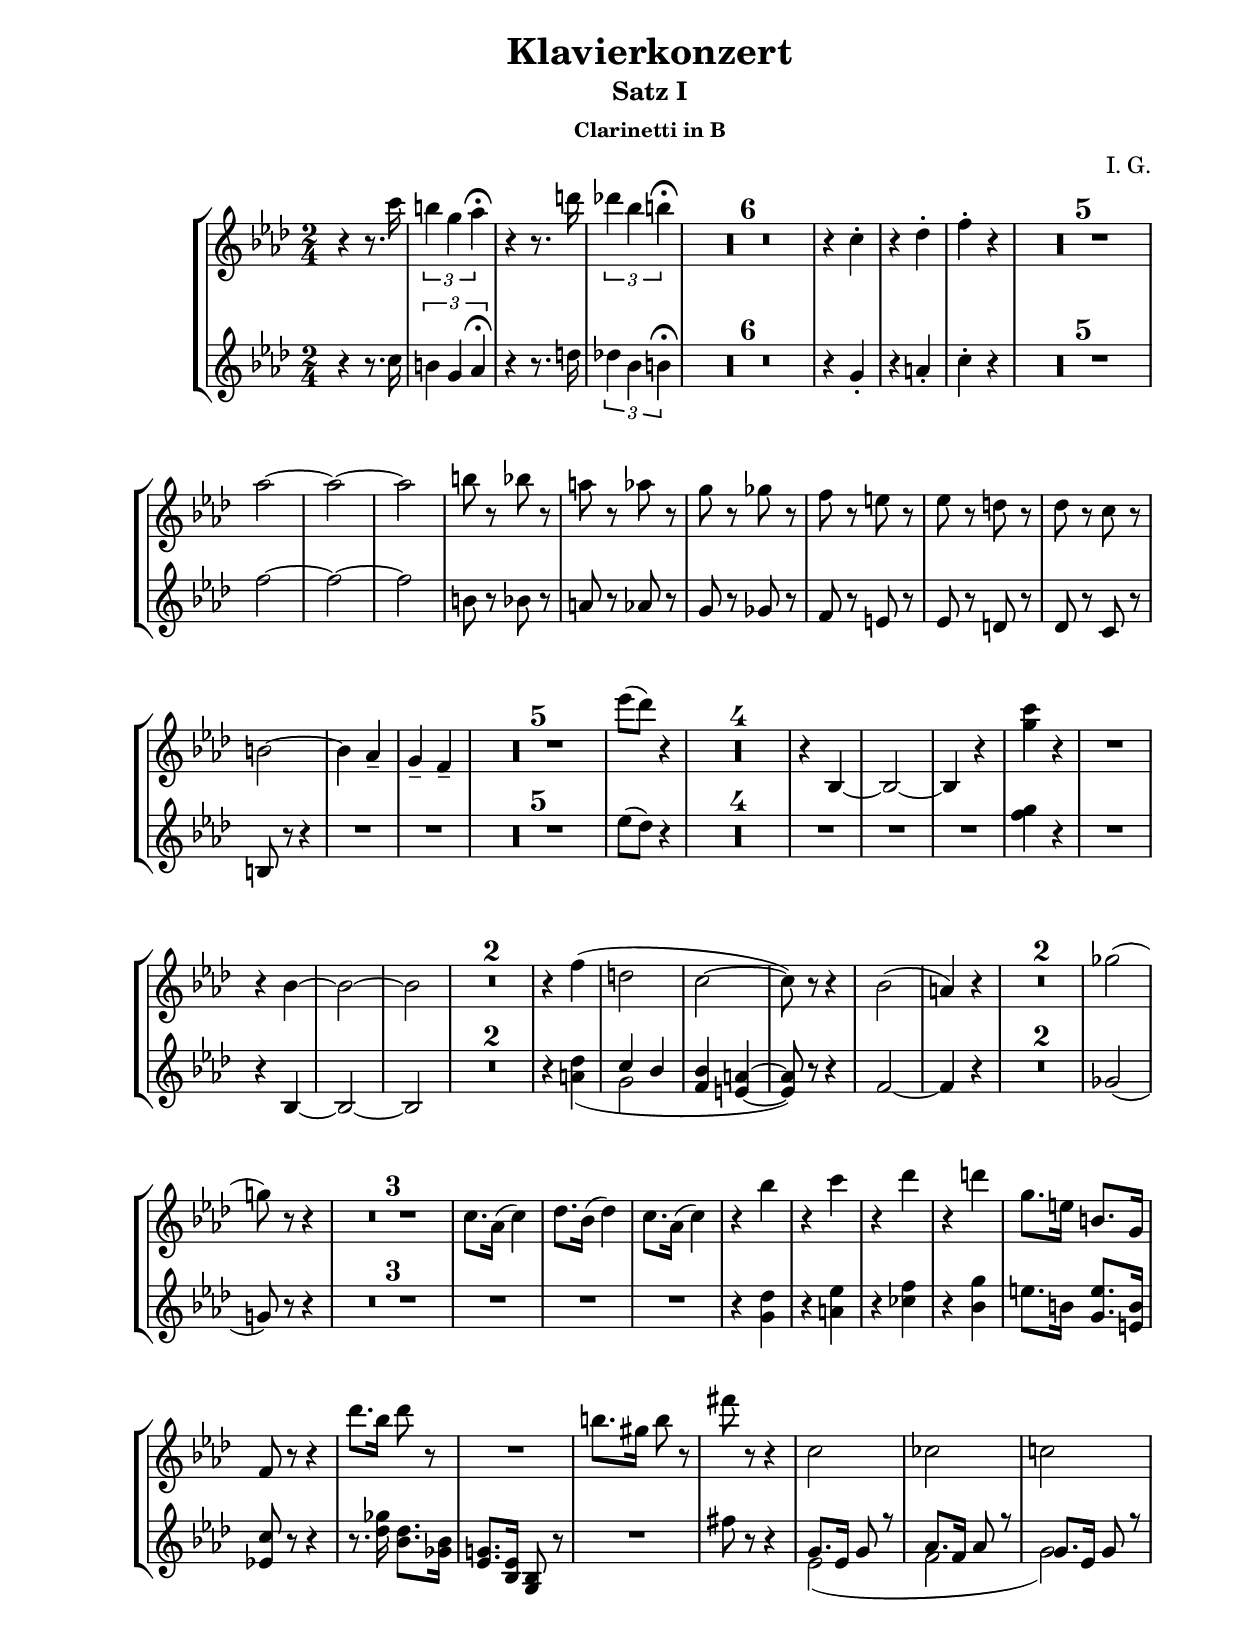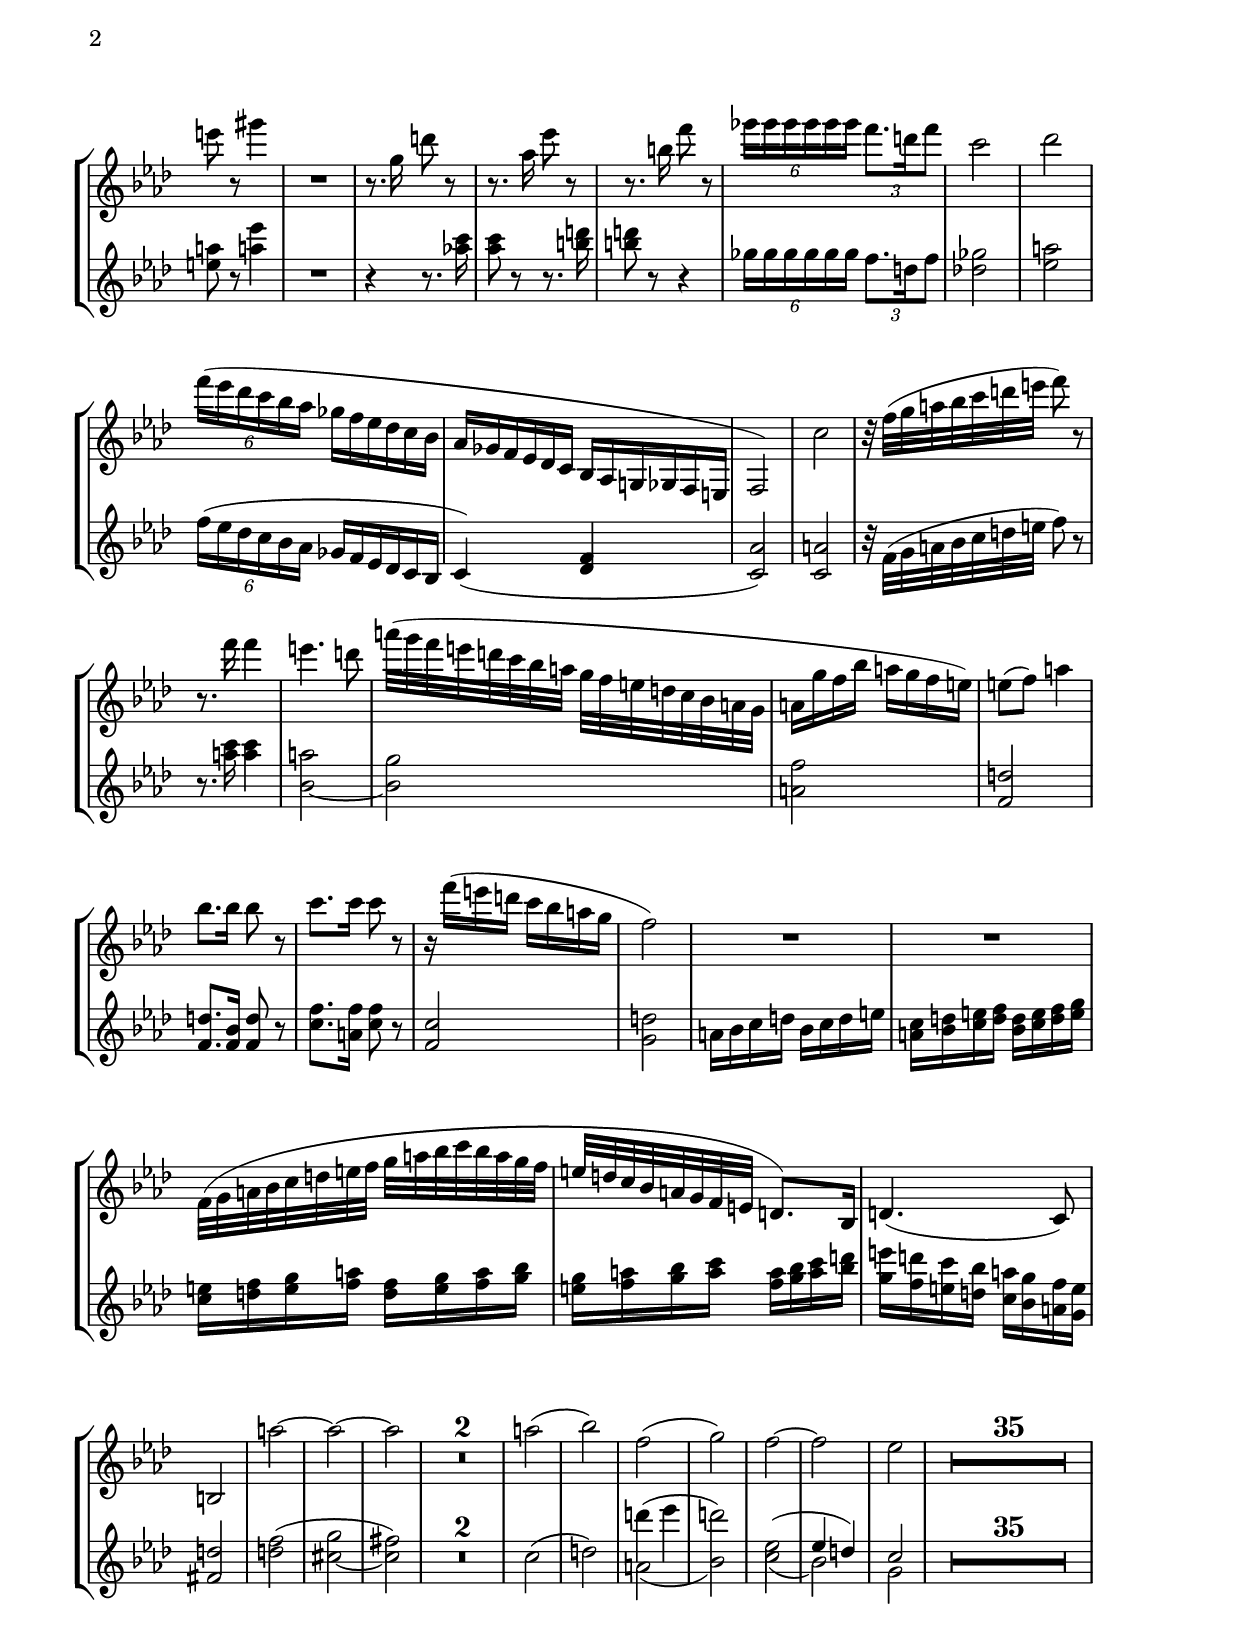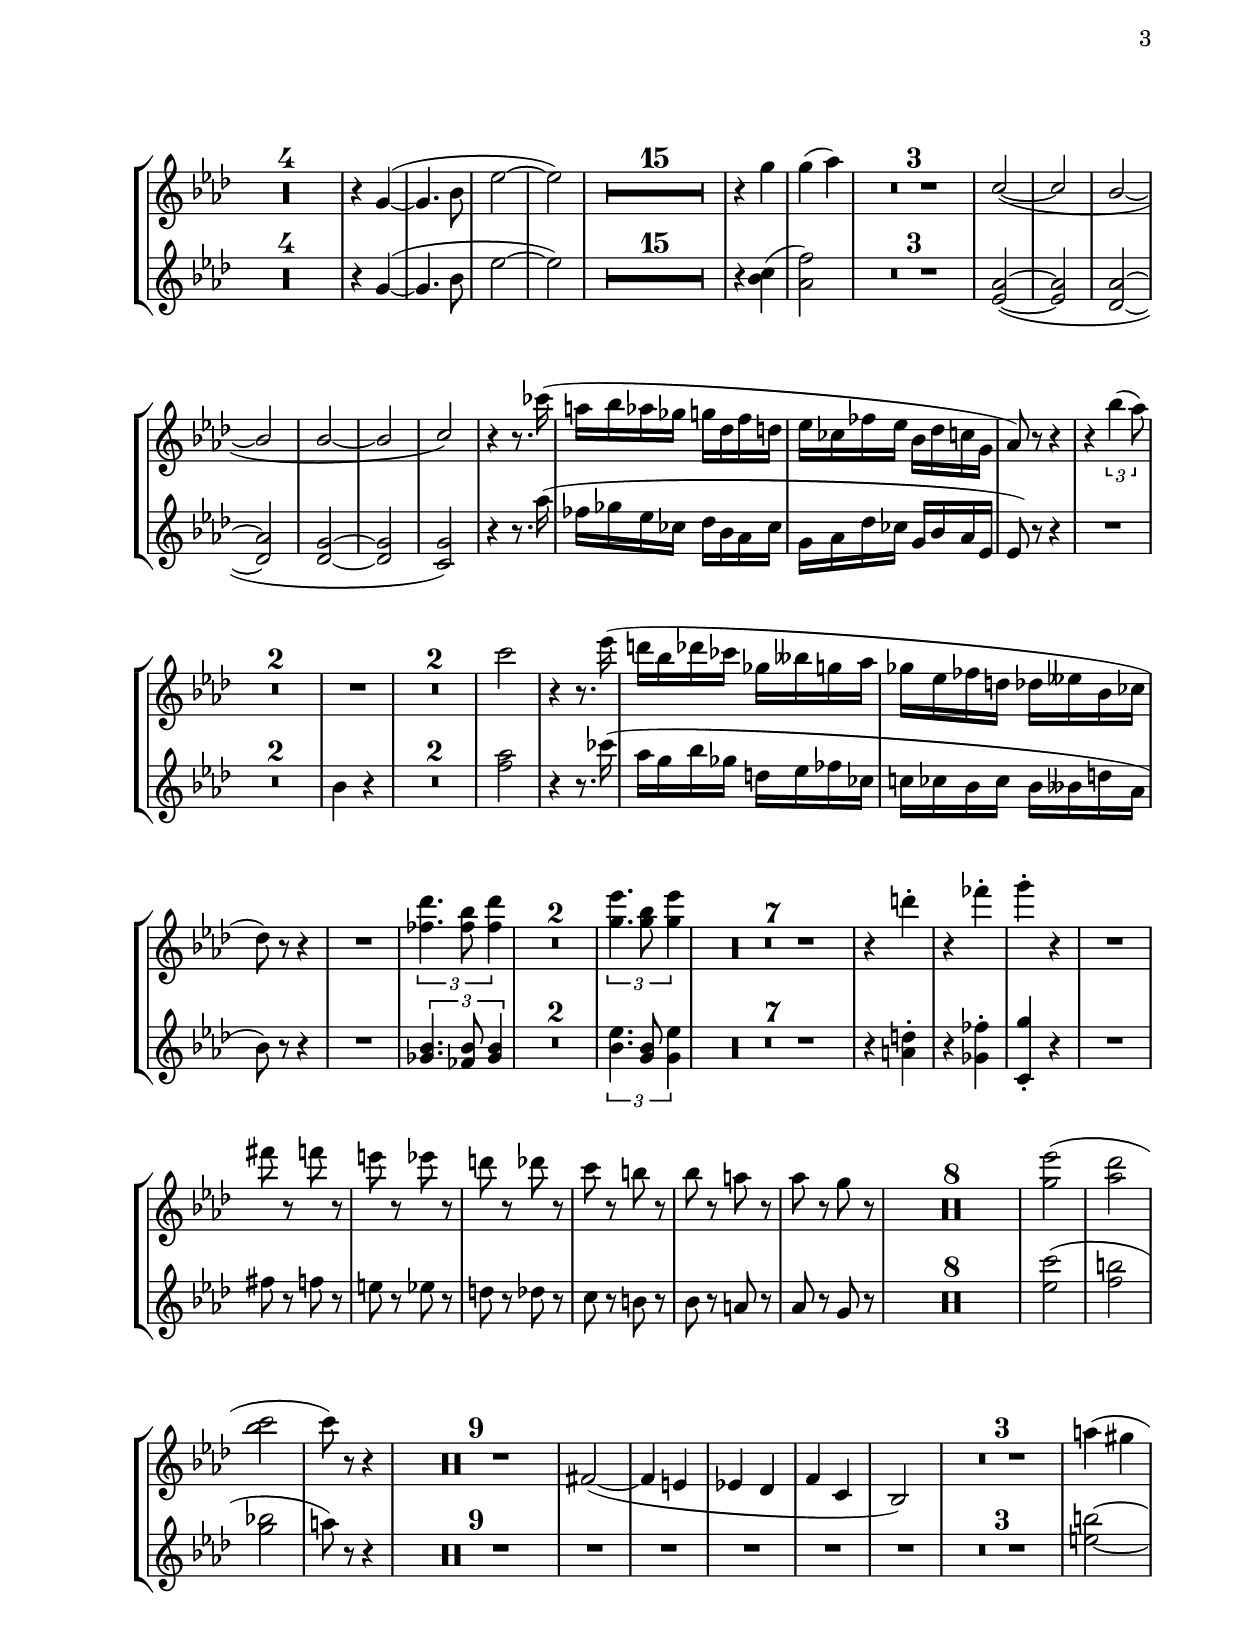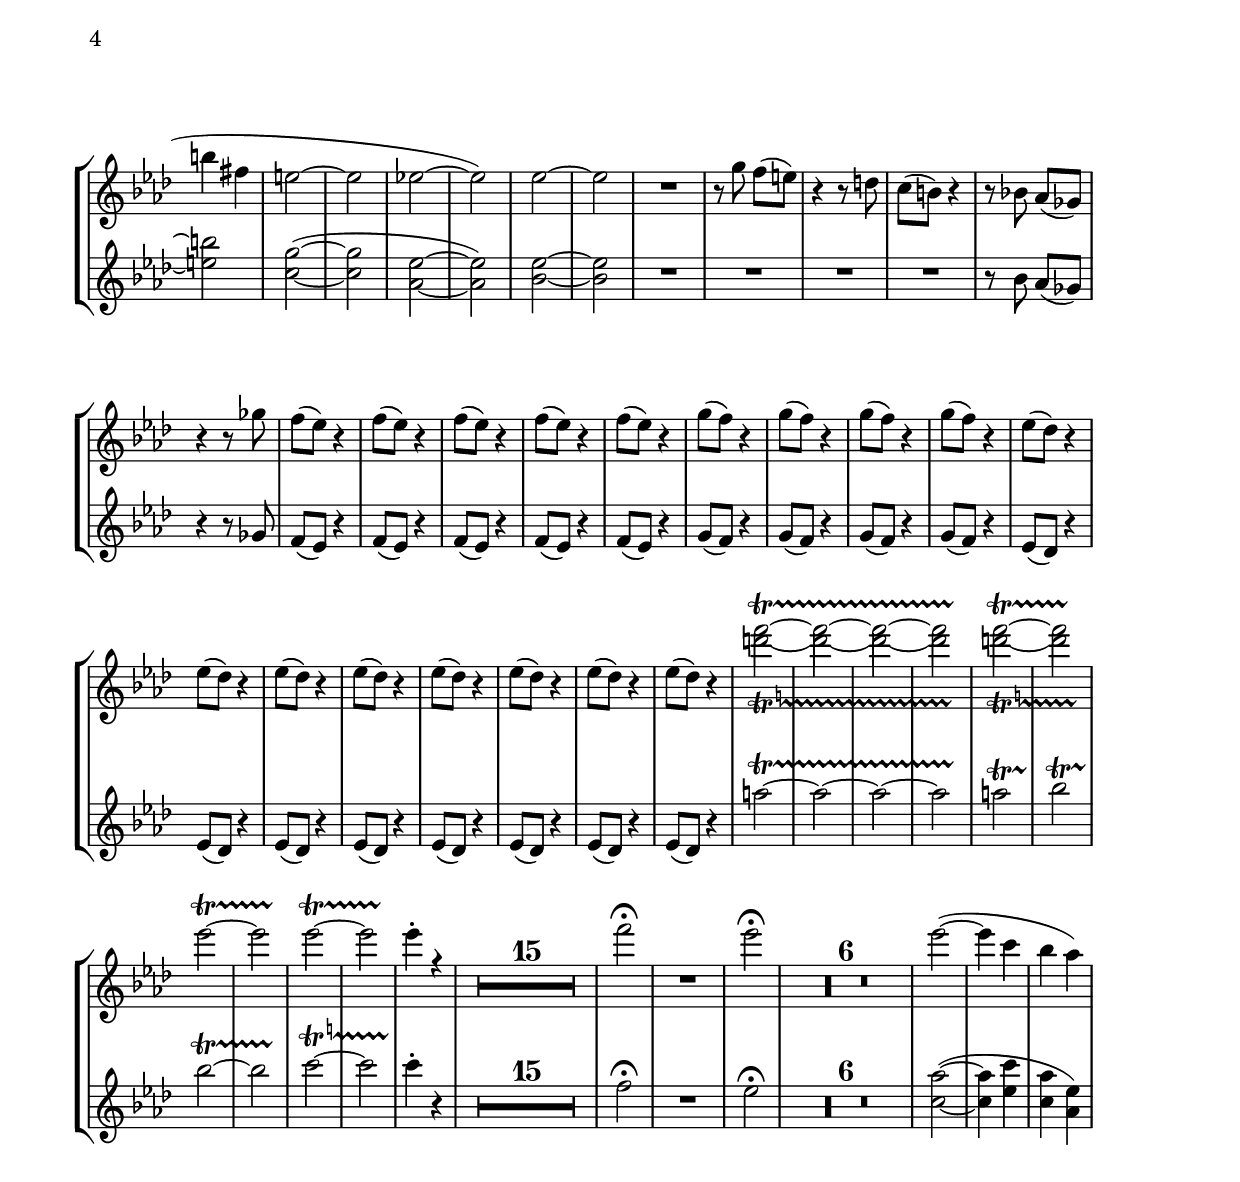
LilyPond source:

\version "2.19.15"
%\version "2.18.0"

\language "deutsch"

\header {
  title = "Klavierkonzert"
  subtitle = "Satz I"
  subsubtitle = "Clarinetti in B"
  composer = "I. G."
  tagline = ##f
}

\paper {
  #(set-paper-size "a4")
  top-system-spacing.basic-distance = #25
  top-markup-spacing.basic-distance = #8
  markup-system-spacing.basic-distance = #26
  system-system-spacing.basic-distance = #20
  last-bottom-spacing.basic-distance = #25
  two-sided = ##t
  inner-margin = 25
  outer-margin = 15
}

\layout {
  indent = 10
  \context {
    \Score
    \remove "Bar_number_engraver"
  }
}

\version "2.18.0"
\language "deutsch"
clarinetOneMusic = \relative es'' {
  \time 2/4
  \key es \minor
  \set Score.skipBars = ##t
  \override Stem.no-stem-extend = ##t
  r4 r8. b'16 \times 2/3{a4 f ges\fermata}
  r4 r8. c16 \times 2/3{ces!4 as a\fermata}
  R2*6 r4 b,-. r ces-. es-. r R2*5 ges2~ ges~ ges
  a8 r as r g r ges r f r fes r es r d r des r c r ces r b r
  a2~ a4 ges-- f-- es-- R2*5 des''8( ces) r4
  R2*4 r4 as,,~ as2~ as4 r <f'' b> r R2 r4 as,~ as2~ as
  R2*2 r4 es'( c2 b~ b8) r r4 as2( g4) r R2*2 fes'2( f!8) r r4
  R2*3
  b,8. ges16( b4) ces8. as16( ces4) b8. ges16( b4)
  r as' r b r ces r c f,8. d16 a8. f16 es8 r r4
  ces''8. as16 ces8 r R2 a8. fis16 a8 r e' r r4
  b,2 heses b! d'8 r fis4 R2 r8. f,16 c'8 r r8. ges16 des'8 r r8. a16 es'8 r
  \times 4/6 {fes16 fes fes fes fes fes}  \times 2/3 {es8. c16 es8}
  b2 ces
  \set tupletSpannerDuration = #(ly:make-moment 2 8)
  \times 4/6 {
    es16( des ces b as ges
    \override TupletNumber #'transparent = ##t
    fes es des ces b as
    ges fes es des ces b as ges f! fes es d
  }
  es2) b'' r32 es( f g as b c d es8) r r8. es16 es4 d4. c8
  g'32( f es d c b as g f es d c b as g f g16 f' es as g f es d)
  d8( es) g4 as8. as16 as8 r b8. b16 b8 r r16 es( d c b as g f es2)
  R2*2 es,32( f g as b c d es f g as b as g f es d c b as g f es d c8.) as16
  c4.( b8) a2 g''~ g~ g R2*2
  g2( as) es( f) es~ es des R2*35 R2*4 r4 f,~( f4. as8 des2~ des)
  R2*15 r4 f f(ges) R2*3
  \stemUp b,2~( b as~ as as~ as b)\stemNeutral
  r4 r8. heses'16( g as ges fes f ces es c des heses eses des as ces b f
  \override TupletNumber #'transparent = ##f
  ges8) r r4 r \times 2/3 {as'4( ges8)} R2*5 b2 r4 r8. des16(
  c as ces heses fes ases f ges fes des eses c ces deses as heses ces8) r r4
  \set tupletSpannerDuration = #(ly:make-moment 2 4)
  R2 \times 2/3{<eses ces'>4. <eses as>8 <eses ces'>4} R2*2
  \times 2/3{<f des'>4. <f as>8 <f des'>4} R2*7 r4 c'-. r eses-. f-. r R2
  e8 r es r d r des r c r ces r b r a r as r g r ges r f r R2*8
  <f des'>2(<ges ces><as b> b8) r r4 R2*9 e,,2~( e4 d des! ces
  es b as2) R2*3 g''4( fis  a e d2~ d des!~ des) des~ des R2
  r8 f es( d) r4 r8 c b( a) r4 r8 as! ges( fes) r4 r8 fes'
  \repeat unfold 5 {es( des) r4} \repeat unfold 4 {f8( es) r4}
  \repeat unfold 8 {des8( ces) r4}
  <<
    {
      \override Stem.no-stem-extend = ##t
      %\override NoteColumn.ignore-collision = ##t
      \stemDown
      \once \override TrillSpanner #'(bound-details right padding) = #1.2
      es'2~\startTrillSpan es~ es~ es
    }
    \\
    {
      \override Stem.no-stem-extend = ##t
      \override TrillSpanner.bound-details.left.text = \markup{
        \musicglyph #"scripts.trill" \raise #1.65 \teeny  \natural
      }
      \once\override TrillSpanner.extra-offset = #'(0 . 2.8)
      \once \override TrillSpanner #'(bound-details right padding) = #1.2
      c2~\startTrillSpan c~ c~ c
    }
  >>
  <<
    {
      \stemDown
      \once \override TrillSpanner #'(bound-details right padding) = #1.2
      es2~\startTrillSpan es
      \once \override TrillSpanner #'(bound-details right padding) = #1.2
      des2~ \startTrillSpan des
      \once \override TrillSpanner #'(bound-details right padding) = #1.2
      des2~ \startTrillSpan des des4-.\stopTrillSpan r
    }
    \\
    {
      \override TrillSpanner.bound-details.left.text = \markup{
        \musicglyph #"scripts.trill" \raise #1.65 \teeny  \natural
      }
      \once\override TrillSpanner.extra-offset = #'(0 . 2.8)
      \once \override TrillSpanner #'(bound-details right padding) = #1.2
      c2~\startTrillSpan c s2*5\stopTrillSpan
    }
  >>
  R2*15
  es2\fermata R2 des\fermata R2*6 des2~( des4 b as ges)
}

\version "2.18.0"
\language "deutsch"
clarinetTwoMusic = \relative es'' {
  \time 2/4
  \key es \minor
  \set Score.skipBars = ##t
  r4 r8. b16 \times 2/3{a4 f ges\fermata}
  r4 r8. c16 \times 2/3{ces!4 as a\fermata}
  R2*6 r4 f-. r g-. b-. r R2*5 es2~ es~ es
  a,8 r as r g r ges r f r fes r es r d r des r c r ces r b r a r r4
  R2*7 des'8( ces) r4 R2*7 <es f>4 r R2 r4 as,,~ as2~ as R2*2
  r4 <g' ces>_(
  <<
    {
      b4 as
    }
    \\
    {
      f2
    }
  >>
  <es as>4<d g>~ q8) r r4 es2~ es4 r R2*2 fes2( f!8) r r4 R2*6
  r4 <f ces'> r <g des'> r <heses es> r <as f'>
  d8. a16 <f d'>8. <d a'>16 <des! b'>8 r r4
  r8. <ces' fes>16<as ces>8. <fes as>16<des f!>8.<as des>16<f as>8 r R2
  e''8 r r4
  <<
    {
      f,8. des16 f8 r ges8. es16 ges8 r f8. des16 f8 r
    }
    \\
    {
      des2( es f)
    }
  >>
  <d' g>8 r <g! des'>4 R2 r4 r8. <ges! b>16 <ges b>8 r r8. <a c>16 q8 r r4
  \times 4/6 {fes16 fes fes fes fes fes}  \times 2/3 {es8. c16 es8}
  <ces! fes>2<des g>
  \set tupletSpannerDuration = #(ly:make-moment 2 8)
  \times 4/6 {
    es16( des ces b as ges 
    \override TupletNumber #'transparent = ##t
    fes es des ces b as
  }
  b4)( <ces es><b ges'>2)<b g'> r32 es( f g as b c d es8) r r8. <g b>16 q4
  <as,_~ g'>2<as f'><g es'><es c'>
  <es c'>8.<es as>16<es c'>8 r <b' es>8. <g es'>16 <b es>8 r <es, b'>2 <f c'>
  g16 as b c as b c d <g, b><as c><b d><c es><as c><b d><c es><d f>
  <b d><c es><d f><es g><c es>< d f><es g><f as>
  <d f><es g><f as><g b><es g><f as><g b><as c>
  <f d'><es c'><d b'><c as'><b g'><as f'><g es'><f d'>
  <e c'>2 <c' es>( <h~ f'><h e>) R2*2
  b2( c)
  <<
    {
      \override NoteColumn.ignore-collision = ##t  
      \stemDown
      c'4( des c2) des,2( \stemUp des4 c) b2
    }
    \\
    {
      g2( as) b( as) f
    }
  >>
   R2*35 R2*4 r4 f~( f4. as8 des2~ des) R2*15 r4 <as b>(<ges es'>2) R2*3
   <des ges>2~( q <ces ges'>~ q <ces f>~ q <b f'>) r4 r8. ges''16(
   eses fes des heses ces as ges heses f ges ces heses f as ges des des8) r r4
   R2*3 as'4 r R2*2 <es' ges>2  r4 r8. heses'16(
  ges f as fes c des eses heses b! heses as heses as ases c ges as8) r r4
  \override TupletNumber #'transparent = ##f
  \set tupletSpannerDuration = #(ly:make-moment 2 4)
  R2 \times 2/3{<fes as>4. <eses as>8 <fes as>4} R2*2
  \times 2/3{<as des>4. <f as>8 <f des'>4} R2*7 r4 <g c>-. r <fes eses'>-.
  <b, f''>-. r R2  e'8 r es r d r des r c r ces r b r a r as r g r ges r f r R2*8
  <des' b'>2(<es a><f as!> g8) r r4 R2*17 <d a'>2~ q <b f'>~( q <ges des'>~ q)
  <as des>~ q R2*4 r8 as ges( fes) r4 r8 fes
  \repeat unfold 5 {es( des) r4} \repeat unfold 4 {f8( es) r4}
  \repeat unfold 8 {des8( ces) r4} 
  \once \override TrillSpanner #'(bound-details right padding) = #1.2
  g''2~ \startTrillSpan g~ g~ g
  \once \override TrillSpanner #'(bound-details right padding) = #1.2
  g \startTrillSpan
  \once \override TrillSpanner #'(bound-details right padding) = #1.2
  as\startTrillSpan
  \once \override TrillSpanner #'(bound-details right padding) = #1.2
  as~\startTrillSpan as
  \override TrillSpanner.bound-details.left.text = \markup{ 
  				\musicglyph #"scripts.trill" \raise #1.65 \teeny  \natural
  		}
  b~\startTrillSpan b b4-.\stopTrillSpan r R2*15
  es,2\fermata R2 des\fermata R2*6 <b ges'>2~( q4 <des b'><b ges'><ges des'>)
}


\score {
  \new StaffGroup
  <<
    \transpose b c'
    \clarinetOneMusic
    \transpose b c'
    \clarinetTwoMusic
  >>
}